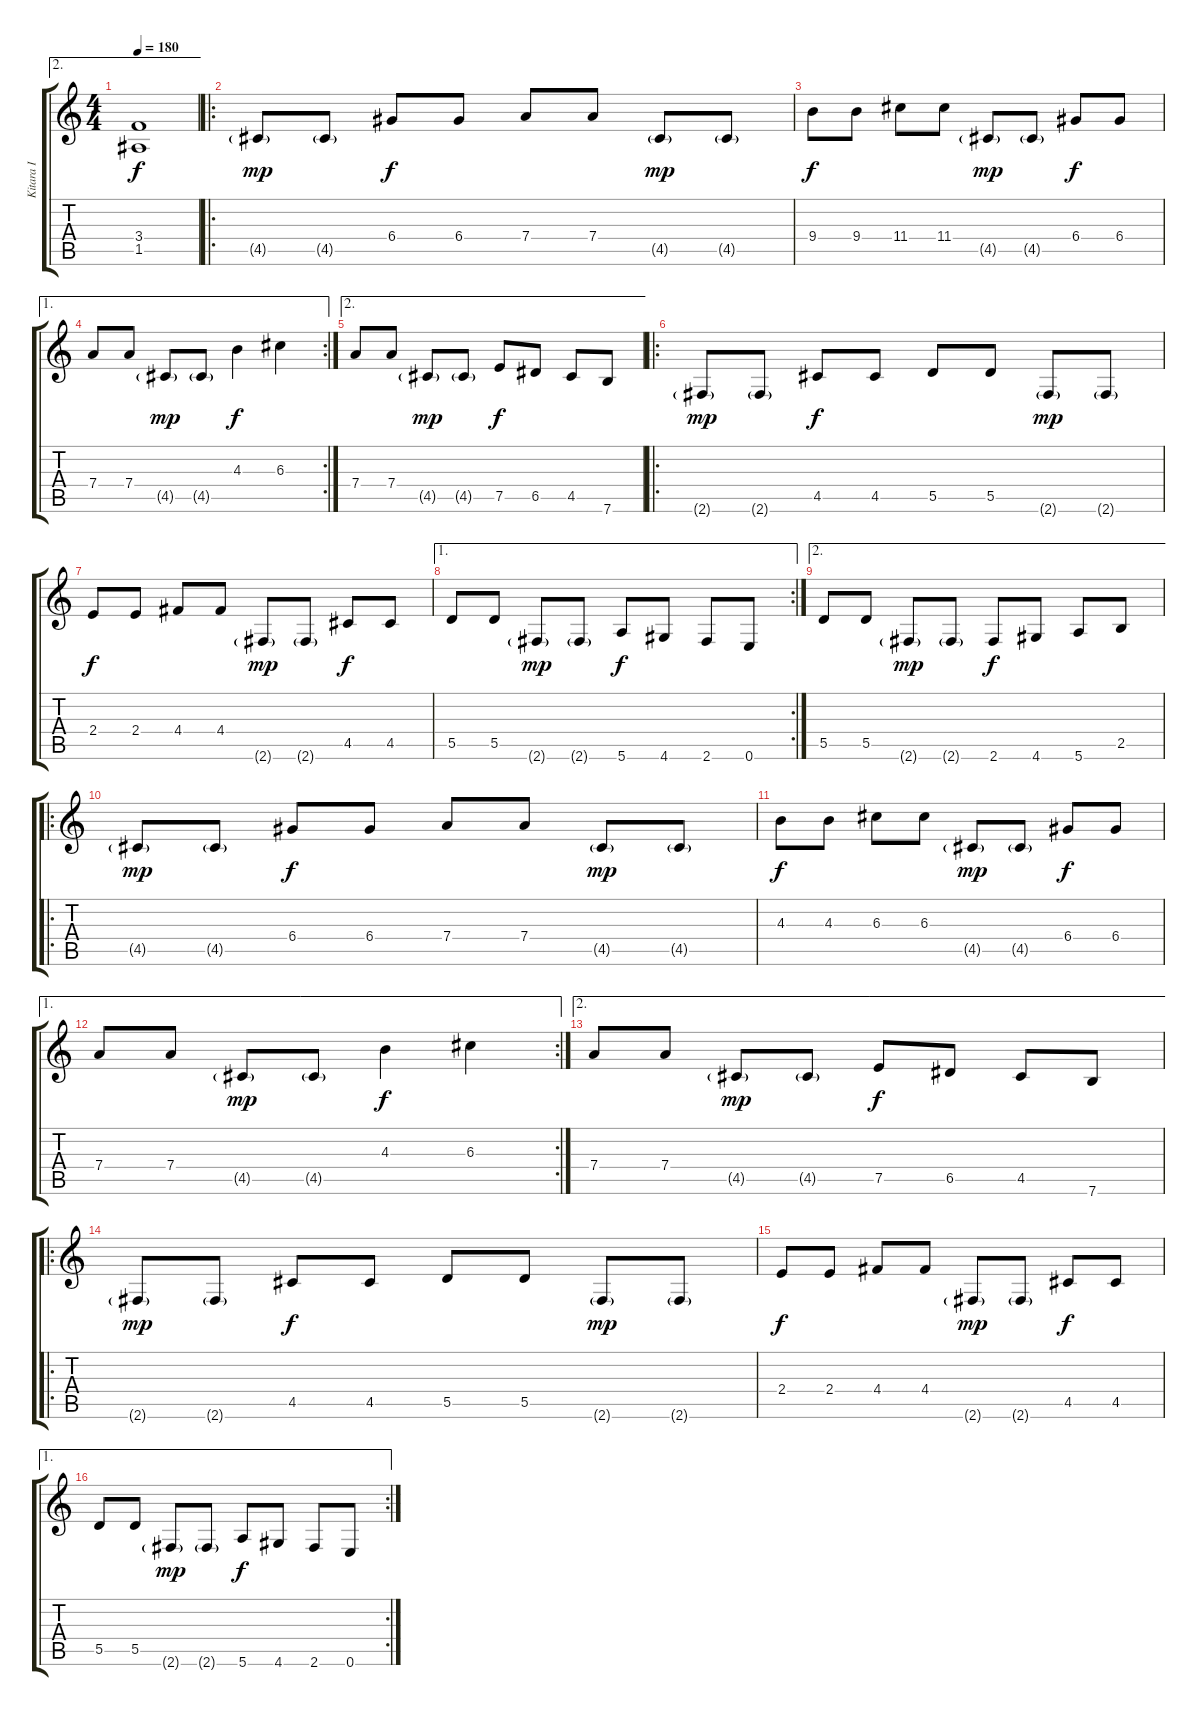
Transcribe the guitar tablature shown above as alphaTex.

\track ("Kitara I" "Kitara I") {instrument distortionguitar}
\staff {score tabs}
\tuning (E4 B3 G3 D3 A2 E2) {hide}
\ae 2
\ts (4 4)
\tempo 180
\clef g2
\ks c
(3.4 1.5).1{dy f} |
\ro
4.5{g}.8{dy mp} 4.5{g}.8 6.4.8{dy f} 6.4.8 7.4.8 7.4.8 4.5{g}.8{dy mp} 4.5{g}.8 |
9.4.8{dy f} 9.4.8 11.4.8 11.4.8 4.5{g}.8{dy mp} 4.5{g}.8 6.4.8{dy f} 6.4.8 |
\ae 1
\rc 2
7.4.8 7.4.8 4.5{g}.8{dy mp} 4.5{g}.8 4.3.4{dy f} 6.3.4 |
\ae 2
7.4.8 7.4.8 4.5{g}.8{dy mp} 4.5{g}.8 7.5.8{dy f} 6.5.8 4.5.8 7.6.8 |
\ro
2.6{g}.8{dy mp} 2.6{g}.8 4.5.8{dy f} 4.5.8 5.5.8 5.5.8 2.6{g}.8{dy mp} 2.6{g}.8 |
2.4.8{dy f} 2.4.8 4.4.8 4.4.8 2.6{g}.8{dy mp} 2.6{g}.8 4.5.8{dy f} 4.5.8 |
\ae 1
\rc 2
5.5.8 5.5.8 2.6{g}.8{dy mp} 2.6{g}.8 5.6.8{dy f} 4.6.8 2.6.8 0.6.8 |
\ae 2
5.5.8 5.5.8 2.6{g}.8{dy mp} 2.6{g}.8 2.6.8{dy f} 4.6.8 5.6.8 2.5.8 |
\ro
4.5{g}.8{dy mp} 4.5{g}.8 6.4.8{dy f} 6.4.8 7.4.8 7.4.8 4.5{g}.8{dy mp} 4.5{g}.8 |
4.3.8{dy f} 4.3.8 6.3.8 6.3.8 4.5{g}.8{dy mp} 4.5{g}.8 6.4.8{dy f} 6.4.8 |
\ae 1
\rc 2
7.4.8 7.4.8 4.5{g}.8{dy mp} 4.5{g}.8 4.3.4{dy f} 6.3.4 |
\ae 2
7.4.8 7.4.8 4.5{g}.8{dy mp} 4.5{g}.8 7.5.8{dy f} 6.5.8 4.5.8 7.6.8 |
\ro
2.6{g}.8{dy mp} 2.6{g}.8 4.5.8{dy f} 4.5.8 5.5.8 5.5.8 2.6{g}.8{dy mp} 2.6{g}.8 |
2.4.8{dy f} 2.4.8 4.4.8 4.4.8 2.6{g}.8{dy mp} 2.6{g}.8 4.5.8{dy f} 4.5.8 |
\ae 1
\rc 2
5.5.8 5.5.8 2.6{g}.8{dy mp} 2.6{g}.8 5.6.8{dy f} 4.6.8 2.6.8 0.6.8
